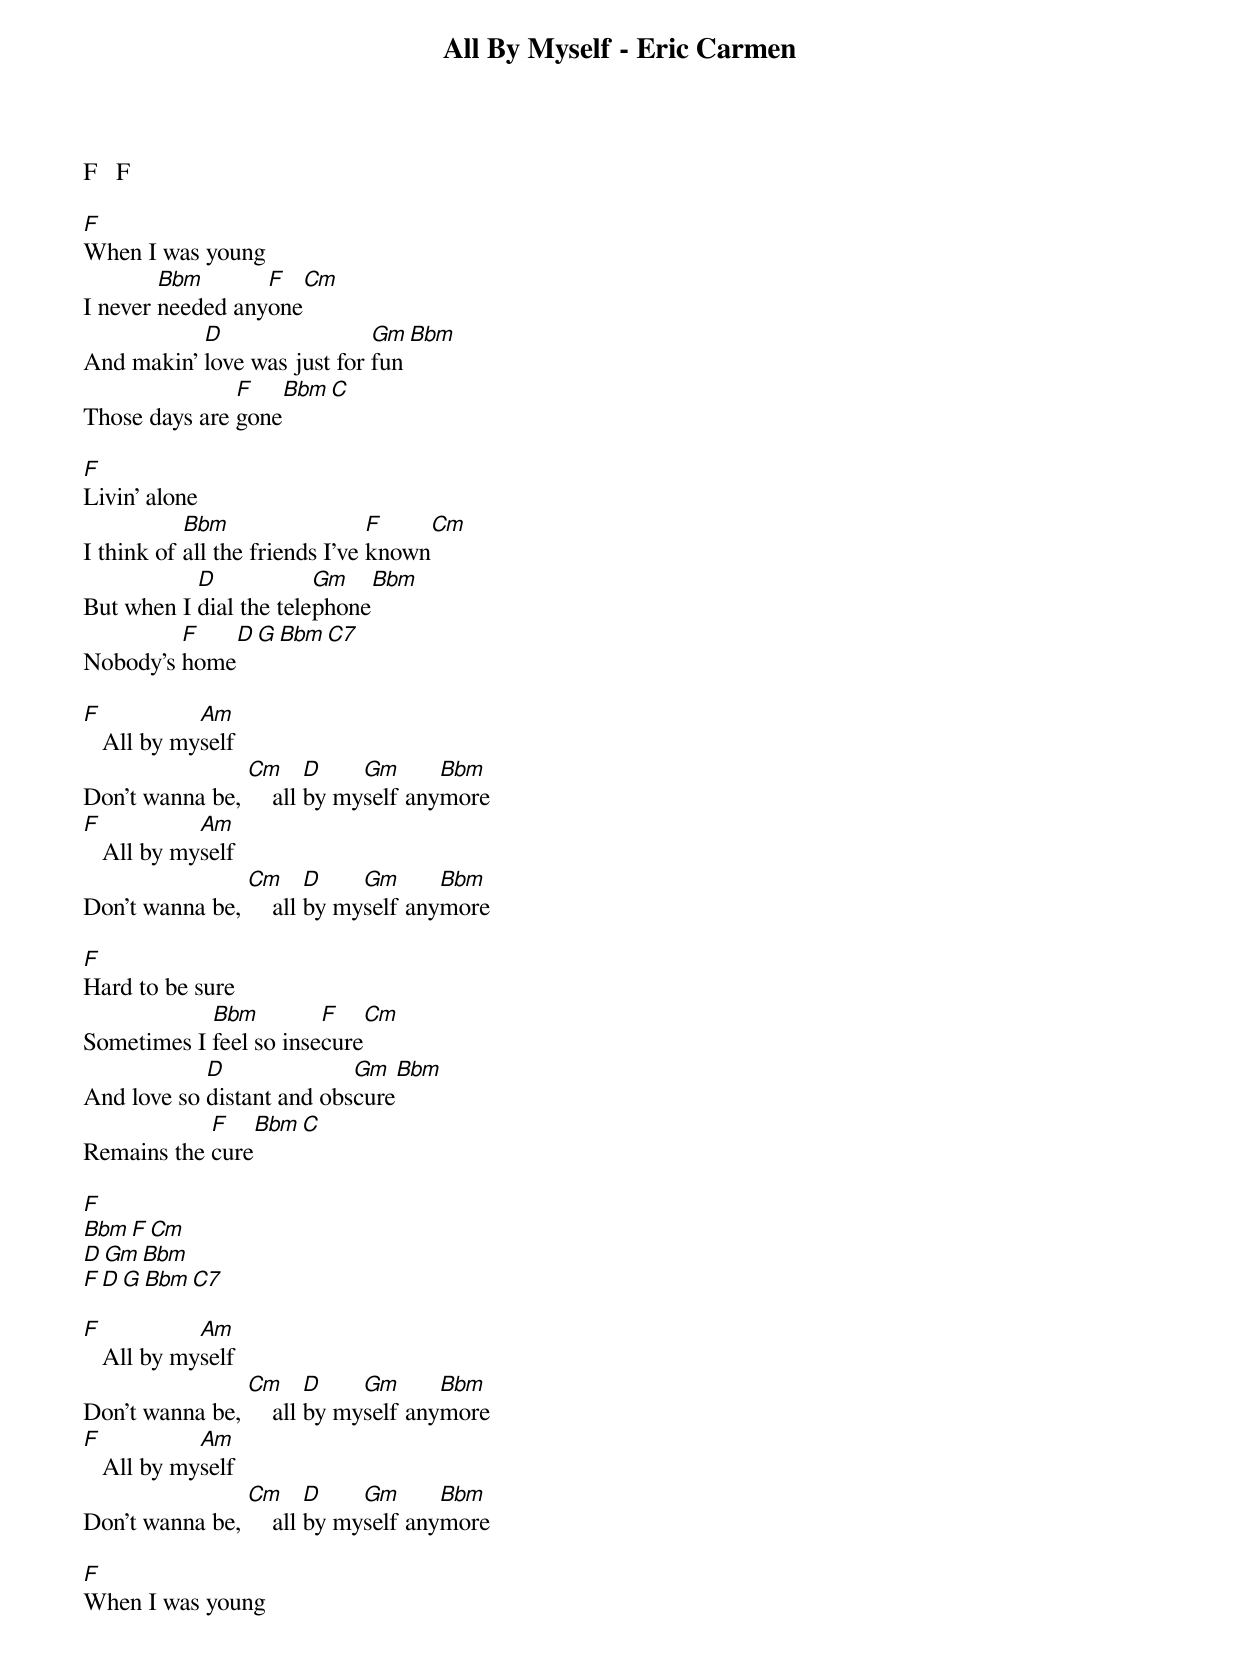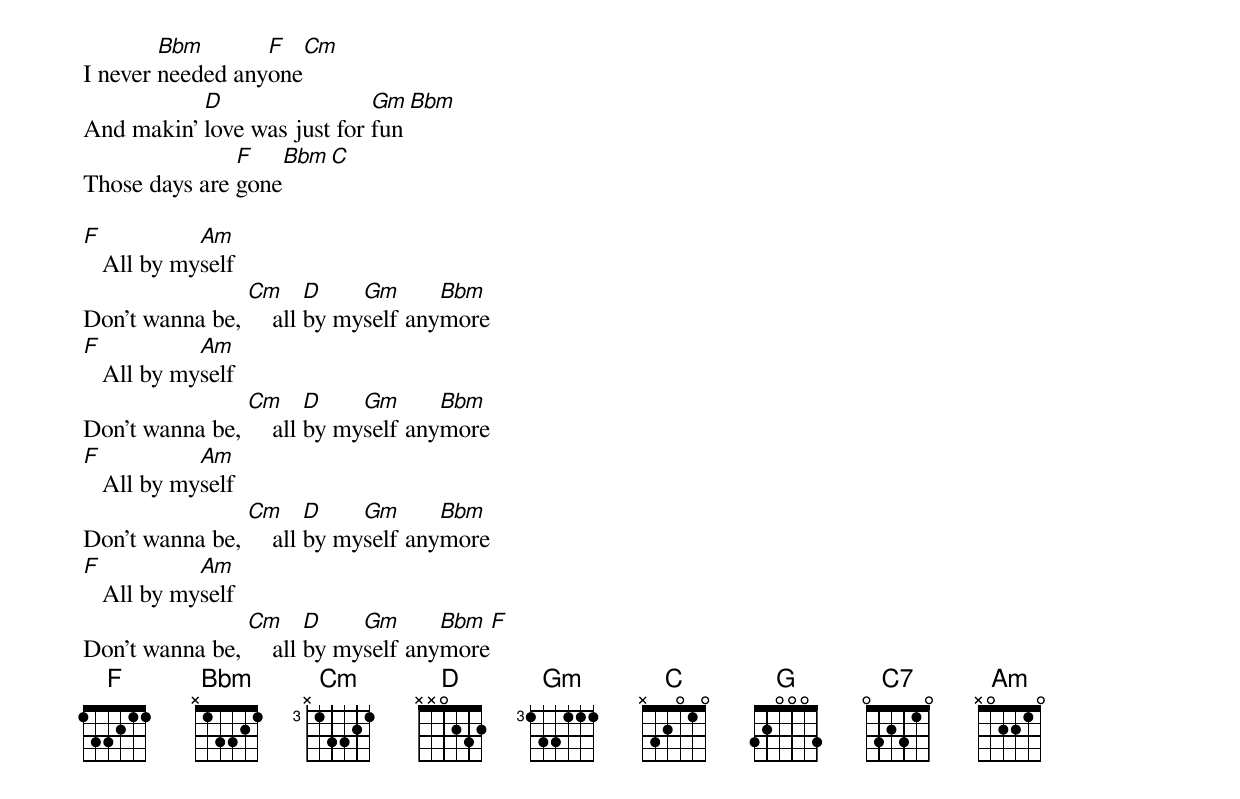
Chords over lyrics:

All By Myself - Eric Carmen

F   F

F
When I was young
        Bbm       F   Cm
I never needed anyone
           D                 Gm   Bbm
And makin' love was just for fun
               F   Bbm C
Those days are gone

F
Livin' alone
           Bbm                  F     Cm
I think of all the friends I've known
           D            Gm    Bbm
But when I dial the telephone
         F      D      G Bbm C7
Nobody's home

F           Am
   All by myself
                Cm      D    Gm      Bbm
Don't wanna be,     all by myself anymore
F           Am
   All by myself
                Cm      D    Gm      Bbm
Don't wanna be,     all by myself anymore

F
Hard to be sure
            Bbm         F    Cm
Sometimes I feel so insecure
            D              Gm   Bbm
And love so distant and obscure
            F   Bbm C
Remains the cure

{Guitar solo}
F
           Bbm                  F     Cm
           D            Gm    Bbm
         F      D      G Bbm C7

F           Am
   All by myself
                Cm      D    Gm      Bbm
Don't wanna be,     all by myself anymore
F           Am
   All by myself
                Cm      D    Gm      Bbm
Don't wanna be,     all by myself anymore

F
When I was young
        Bbm       F   Cm
I never needed anyone
           D                 Gm   Bbm
And makin' love was just for fun
               F   Bbm C
Those days are gone

F           Am
   All by myself
                Cm      D    Gm      Bbm
Don't wanna be,     all by myself anymore
F           Am
   All by myself
                Cm      D    Gm      Bbm
Don't wanna be,     all by myself anymore
F           Am
   All by myself
                Cm      D    Gm      Bbm
Don't wanna be,     all by myself anymore
F           Am
   All by myself
                Cm      D    Gm      Bbm     F
Don't wanna be,     all by myself anymore
